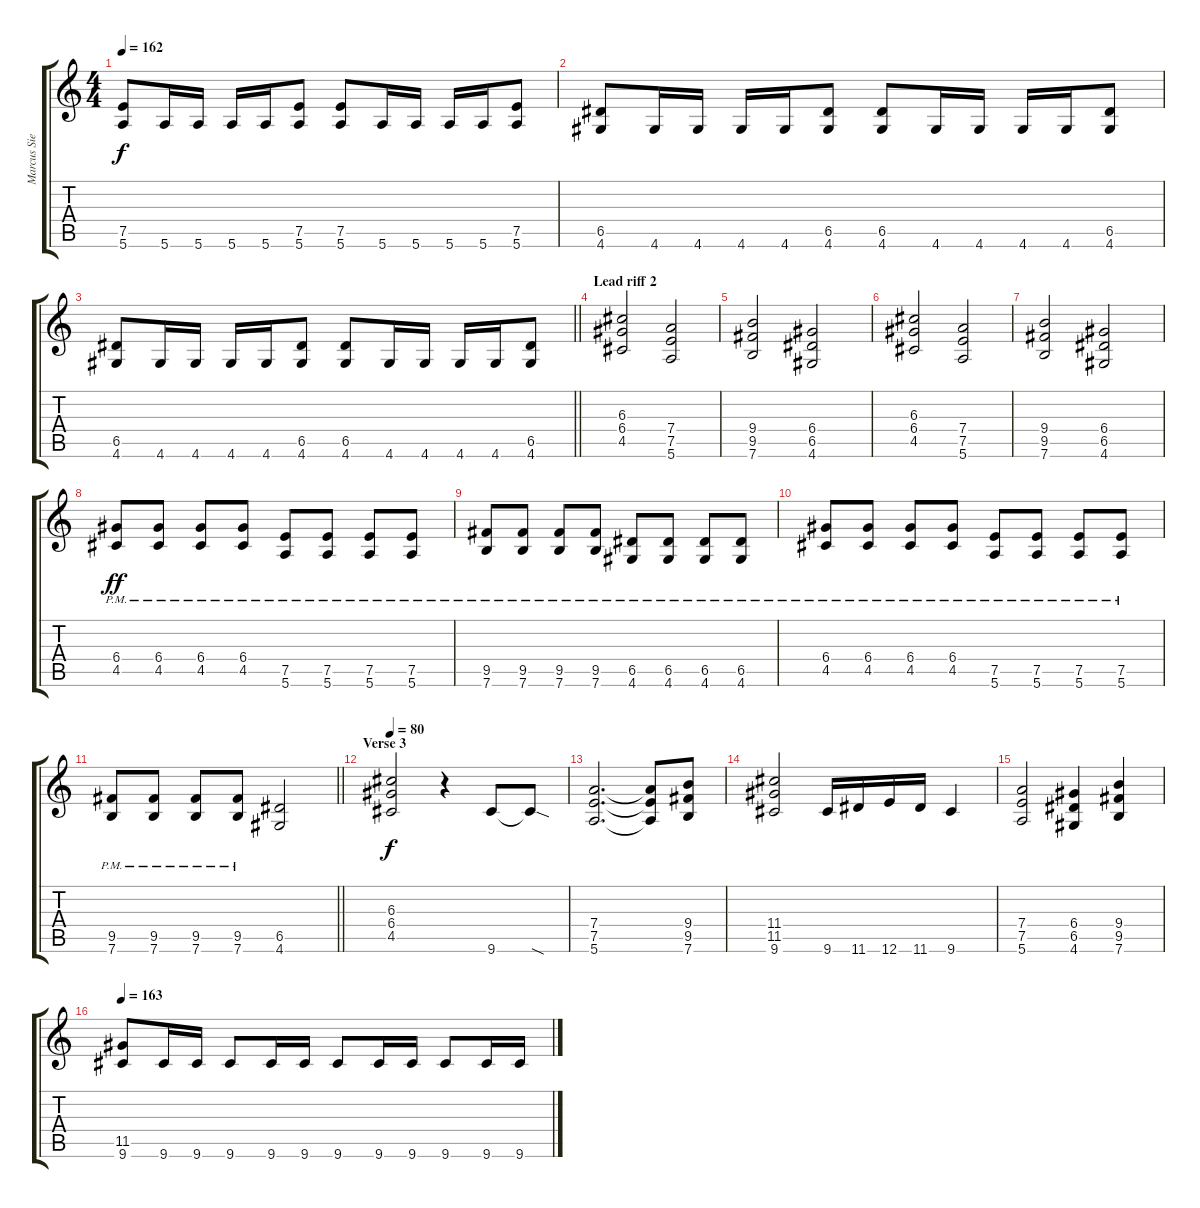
\track ("Marcus Siepen" "Marcus Sie") {instrument distortionguitar}
\staff {score tabs}
\tuning (E4 B3 G3 D3 A2 E2) {hide}
\ts (4 4)
\tempo 162
\clef g2
\ks c
(7.5 5.6).8{dy f} 5.6.16 5.6.16 5.6.16 5.6.16 (7.5 5.6).8 (7.5 5.6).8 5.6.16 5.6.16 5.6.16 5.6.16 (7.5 5.6).8 |
(6.5 4.6).8 4.6.16 4.6.16 4.6.16 4.6.16 (6.5 4.6).8 (6.5 4.6).8 4.6.16 4.6.16 4.6.16 4.6.16 (6.5 4.6).8 |
\barLineRight lightlight
(6.5 4.6).8 4.6.16 4.6.16 4.6.16 4.6.16 (6.5 4.6).8 (6.5 4.6).8 4.6.16 4.6.16 4.6.16 4.6.16 (6.5 4.6).8 |
\section ("" "Lead riff 2")
(6.3 6.4 4.5).2 (7.4 7.5 5.6).2 |
(9.4 9.5 7.6).2 (6.4 6.5 4.6).2 |
(6.3 6.4 4.5).2 (7.4 7.5 5.6).2 |
(9.4 9.5 7.6).2 (6.4 6.5 4.6).2 |
(6.4{pm} 4.5{pm}).8{dy ff} (6.4{pm} 4.5{pm}).8 (6.4{pm} 4.5{pm}).8 (6.4{pm} 4.5{pm}).8 (7.5{pm} 5.6{pm}).8 (7.5{pm} 5.6{pm}).8 (7.5{pm} 5.6{pm}).8 (7.5{pm} 5.6{pm}).8 |
(9.5{pm} 7.6{pm}).8 (9.5{pm} 7.6{pm}).8 (9.5{pm} 7.6{pm}).8 (9.5{pm} 7.6{pm}).8 (6.5{pm} 4.6{pm}).8 (6.5{pm} 4.6{pm}).8 (6.5{pm} 4.6{pm}).8 (6.5{pm} 4.6{pm}).8 |
(6.4{pm} 4.5{pm}).8 (6.4{pm} 4.5{pm}).8 (6.4{pm} 4.5{pm}).8 (6.4{pm} 4.5{pm}).8 (7.5{pm} 5.6{pm}).8 (7.5{pm} 5.6{pm}).8 (7.5{pm} 5.6{pm}).8 (7.5{pm} 5.6{pm}).8 |
\barLineRight lightlight
(9.5{pm} 7.6{pm}).8 (9.5{pm} 7.6{pm}).8 (9.5{pm} 7.6{pm}).8 (9.5{pm} 7.6{pm}).8 (6.5 4.6).2 |
\section ("" "Verse 3")
\tempo 80
(6.3 6.4 4.5).2{dy f} r.4 9.6.8 9.6{sod t}.8 |
(7.4 7.5 5.6).2{d} (7.4{t} 7.5{t} 5.6{t}).8 (9.4 9.5 7.6).8 |
(11.4 11.5 9.6).2 9.6.16 11.6.16 12.6.16 11.6.16 9.6.4 |
(7.4 7.5 5.6).2 (6.4 6.5 4.6).4 (9.4 9.5 7.6).4 |
\tempo 163
(11.5 9.6).8 9.6.16 9.6.16 9.6.8 9.6.16 9.6.16 9.6.8 9.6.16 9.6.16 9.6.8 9.6.16 9.6.16
